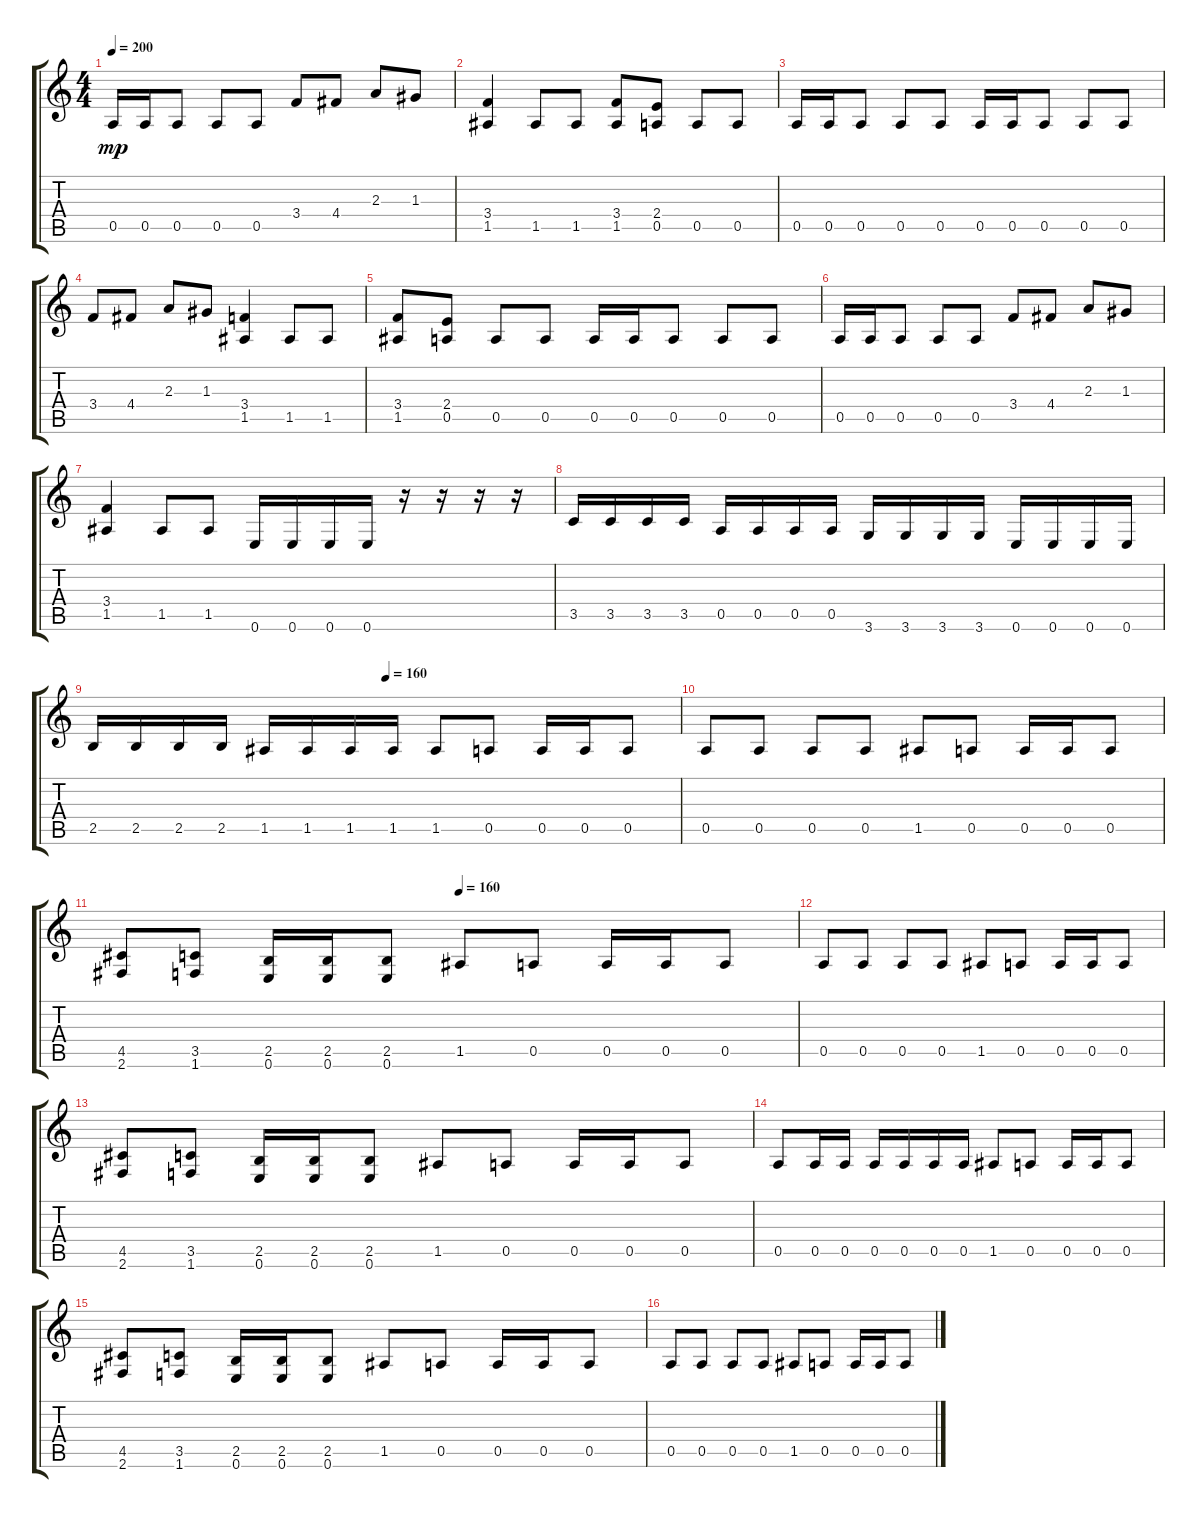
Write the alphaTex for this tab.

\track "" {instrument distortionguitar}
\staff {score tabs}
\tuning (E4 B3 G3 D3 A2 E2) {hide}
\ts (4 4)
\tempo 200
\clef g2
\ks c
0.5.16{dy mp} 0.5.16 0.5.8 0.5.8 0.5.8 3.4.8 4.4.8 2.3.8 1.3.8 |
(3.4 1.5).4 1.5.8 1.5.8 (3.4 1.5).8 (2.4 0.5).8 0.5.8 0.5.8 |
0.5.16 0.5.16 0.5.8 0.5.8 0.5.8 0.5.16 0.5.16 0.5.8 0.5.8 0.5.8 |
3.4.8 4.4.8 2.3.8 1.3.8 (3.4 1.5).4 1.5.8 1.5.8 |
(3.4 1.5).8 (2.4 0.5).8 0.5.8 0.5.8 0.5.16 0.5.16 0.5.8 0.5.8 0.5.8 |
0.5.16 0.5.16 0.5.8 0.5.8 0.5.8 3.4.8 4.4.8 2.3.8 1.3.8 |
(3.4 1.5).4 1.5.8 1.5.8 0.6.16 0.6.16 0.6.16 0.6.16 r.16 r.16 r.16 r.16 |
3.5.16 3.5.16 3.5.16 3.5.16 0.5.16 0.5.16 0.5.16 0.5.16 3.6.16 3.6.16 3.6.16 3.6.16 0.6.16 0.6.16 0.6.16 0.6.16 |
\tempo (160 0.5)
2.5.16 2.5.16 2.5.16 2.5.16 1.5.16 1.5.16 1.5.16 1.5.16 1.5.8 0.5.8 0.5.16 0.5.16 0.5.8 |
0.5.8 0.5.8 0.5.8 0.5.8 1.5.8 0.5.8 0.5.16 0.5.16 0.5.8 |
\tempo (160 0.5)
(4.5 2.6).8 (3.5 1.6).8 (2.5 0.6).16 (2.5 0.6).16 (2.5 0.6).8 1.5.8 0.5.8 0.5.16 0.5.16 0.5.8 |
0.5.8 0.5.8 0.5.8 0.5.8 1.5.8 0.5.8 0.5.16 0.5.16 0.5.8 |
(4.5 2.6).8 (3.5 1.6).8 (2.5 0.6).16 (2.5 0.6).16 (2.5 0.6).8 1.5.8 0.5.8 0.5.16 0.5.16 0.5.8 |
0.5.8 0.5.16 0.5.16 0.5.16 0.5.16 0.5.16 0.5.16 1.5.8 0.5.8 0.5.16 0.5.16 0.5.8 |
(4.5 2.6).8 (3.5 1.6).8 (2.5 0.6).16 (2.5 0.6).16 (2.5 0.6).8 1.5.8 0.5.8 0.5.16 0.5.16 0.5.8 |
0.5.8 0.5.8 0.5.8 0.5.8 1.5.8 0.5.8 0.5.16 0.5.16 0.5.8
